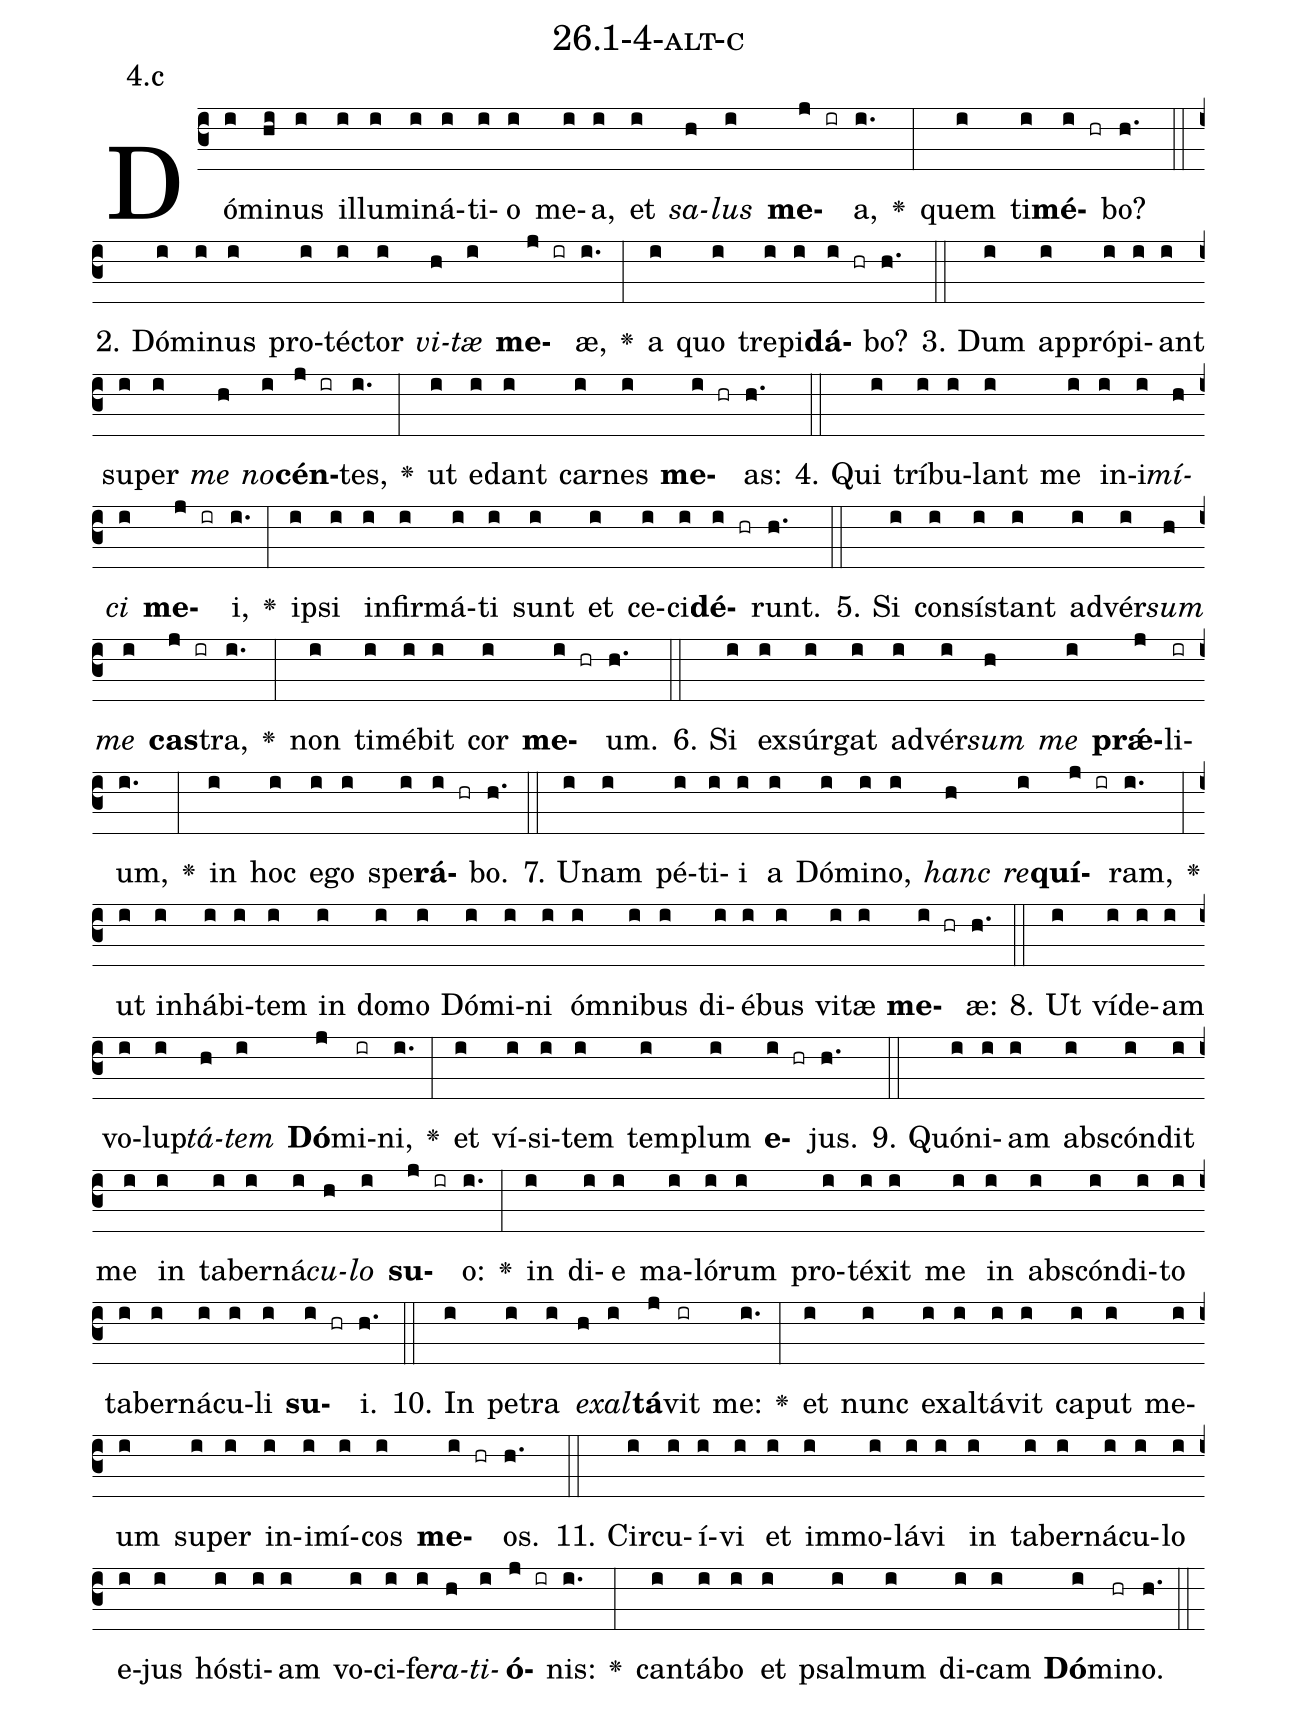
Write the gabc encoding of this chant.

name: 26.1-4-alt-c;
annotation: 4.c;
%%
(c3)Dó(i)mi(hi)nus(i) il(i)lu(i)mi(i)ná(i)ti(i)o(i) me(i)a,(i) et(i) <i>sa</i>(h)<i>lus</i>(i) <b>me</b>(j ir)a,(i.) <v>\greheightstar</v>(:) quem(i) ti(i)<b>mé</b>(i hr)bo?(h.) (::)
2. Dó(i)mi(i)nus(i) pro(i)téc(i)tor(i) <i>vi</i>(h)<i>tæ</i>(i) <b>me</b>(j ir)æ,(i.) <v>\greheightstar</v>(:) a(i) quo(i) tre(i)pi(i)<b>dá</b>(i hr)bo?(h.) (::)
3. Dum(i) ap(i)pró(i)pi(i)ant(i) su(i)per(i) <i>me</i>(h) <i>no</i>(i)<b>cén</b>(j ir)tes,(i.) <v>\greheightstar</v>(:) ut(i) e(i)dant(i) car(i)nes(i) <b>me</b>(i hr)as:(h.) (::)
4. Qui(i) trí(i)bu(i)lant(i) me(i) in(i)i(i)<i>mí</i>(h)<i>ci</i>(i) <b>me</b>(j ir)i,(i.) <v>\greheightstar</v>(:) ip(i)si(i) in(i)fir(i)má(i)ti(i) sunt(i) et(i) ce(i)ci(i)<b>dé</b>(i hr)runt.(h.) (::)
5. Si(i) con(i)sís(i)tant(i) ad(i)vér(i)<i>sum</i>(h) <i>me</i>(i) <b>cas</b>(j ir)tra,(i.) <v>\greheightstar</v>(:) non(i) ti(i)mé(i)bit(i) cor(i) <b>me</b>(i hr)um.(h.) (::)
6. Si(i) ex(i)súr(i)gat(i) ad(i)vér(i)<i>sum</i>(h) <i>me</i>(i) <b>prǽ</b>(j)li(ir)um,(i.) <v>\greheightstar</v>(:) in(i) hoc(i) e(i)go(i) spe(i)<b>rá</b>(i hr)bo.(h.) (::)
7. U(i)nam(i) pé(i)ti(i)i(i) a(i) Dó(i)mi(i)no,(i) <i>hanc</i>(h) <i>re</i>(i)<b>quí</b>(j ir)ram,(i.) <v>\greheightstar</v>(:) ut(i) in(i)há(i)bi(i)tem(i) in(i) do(i)mo(i) Dó(i)mi(i)ni(i) óm(i)ni(i)bus(i) di(i)é(i)bus(i) vi(i)tæ(i) <b>me</b>(i hr)æ:(h.) (::)
8. Ut(i) ví(i)de(i)am(i) vo(i)lup(i)<i>tá</i>(h)<i>tem</i>(i) <b>Dó</b>(j)mi(ir)ni,(i.) <v>\greheightstar</v>(:) et(i) ví(i)si(i)tem(i) tem(i)plum(i) <b>e</b>(i hr)jus.(h.) (::)
9. Quón(i)i(i)am(i) abs(i)cón(i)dit(i) me(i) in(i) ta(i)ber(i)ná(i)<i>cu</i>(h)<i>lo</i>(i) <b>su</b>(j ir)o:(i.) <v>\greheightstar</v>(:) in(i) di(i)e(i) ma(i)ló(i)rum(i) pro(i)té(i)xit(i) me(i) in(i) abs(i)cón(i)di(i)to(i) ta(i)ber(i)ná(i)cu(i)li(i) <b>su</b>(i hr)i.(h.) (::)
10. In(i) pe(i)tra(i) <i>ex</i>(h)<i>al</i>(i)<b>tá</b>(j)vit(ir) me:(i.) <v>\greheightstar</v>(:) et(i) nunc(i) ex(i)al(i)tá(i)vit(i) ca(i)put(i) me(i)um(i) su(i)per(i) in(i)i(i)mí(i)cos(i) <b>me</b>(i hr)os.(h.) (::)
11. Cir(i)cu(i)í(i)vi(i) et(i) im(i)mo(i)lá(i)vi(i) in(i) ta(i)ber(i)ná(i)cu(i)lo(i) e(i)jus(i) hós(i)ti(i)am(i) vo(i)ci(i)fe(i)<i>ra</i>(h)<i>ti</i>(i)<b>ó</b>(j ir)nis:(i.) <v>\greheightstar</v>(:) can(i)tá(i)bo(i) et(i) psal(i)mum(i) di(i)cam(i) <b>Dó</b>(i)mi(hr)no.(h.) (::)
